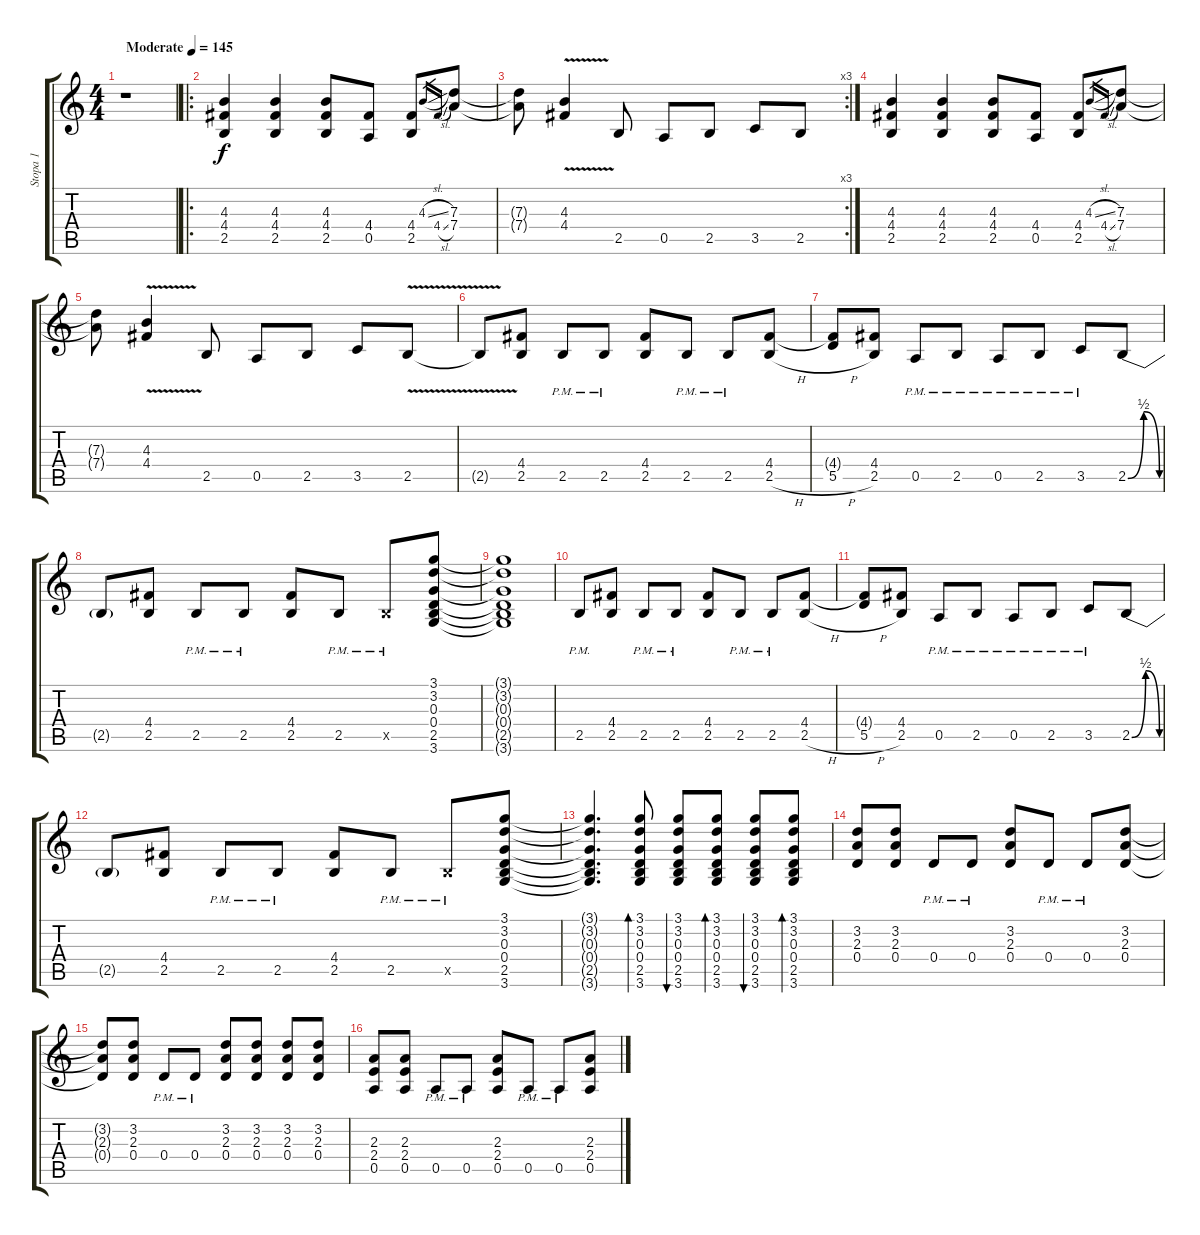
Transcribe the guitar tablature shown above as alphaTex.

\track ("Stopa 1" "Stopa 1") {instrument distortionguitar}
\staff {score tabs}
\tuning (E4 B3 G3 D3 A2 E2) {hide}
\ts (4 4)
\tempo (145 "Moderate")
\clef g2
\ks c
r.1{dy f instrument distortionguitar} |
\ro
(4.3 4.4 2.5).4 (4.3 4.4 2.5).4 (4.3 4.4 2.5).8 (4.4 0.5).8 (4.4 2.5).8 4.3{sl}.16{gr} 4.4{sl}.16{gr} (7.3 7.4).8 |
\rc 3
(7.3{t} 7.4{t}).8 (4.3{v} 4.4{v}).4 2.5.8 0.5.8 2.5.8 3.5.8 2.5.8 |
(4.3 4.4 2.5).4 (4.3 4.4 2.5).4 (4.3 4.4 2.5).8 (4.4 0.5).8 (4.4 2.5).8 4.3{sl}.16{gr} 4.4{sl}.16{gr} (7.3 7.4).8 |
(7.3{t} 7.4{t}).8 (4.3{v} 4.4{v}).4 2.5.8 0.5.8 2.5.8 3.5.8 2.5{v}.8 |
2.5{t}.8 (4.4 2.5).8 2.5{pm}.8 2.5{pm}.8 (4.4 2.5).8 2.5{pm}.8 2.5{pm}.8 (4.4 2.5{h}).8 |
(4.4{t} 5.5{h}).8 (4.4 2.5).8 0.5{pm}.8 2.5{pm}.8 0.5{pm}.8 2.5{pm}.8 3.5{pm}.8 2.5{be (bendrelease 0 0 15 2 25 2 60 0)}.8 |
2.5{t}.8 (4.4 2.5).8 2.5{pm}.8 2.5{pm}.8 (4.4 2.5).8 2.5{pm}.8 2.5{pm x}.8 (3.1 3.2 0.3 0.4 2.5 3.6).8 |
(3.1{t} 3.2{t} 0.3{t} 0.4{t} 2.5{t} 3.6{t}).1 |
2.5{pm}.8 (4.4 2.5).8 2.5{pm}.8 2.5{pm}.8 (4.4 2.5).8 2.5{pm}.8 2.5{pm}.8 (4.4 2.5{h}).8 |
(4.4{t} 5.5{h}).8 (4.4 2.5).8 0.5{pm}.8 2.5{pm}.8 0.5{pm}.8 2.5{pm}.8 3.5{pm}.8 2.5{be (bendrelease 0 0 15 2 25 2 60 0)}.8 |
2.5{t}.8 (4.4 2.5).8 2.5{pm}.8 2.5{pm}.8 (4.4 2.5).8 2.5{pm}.8 2.5{pm x}.8 (3.1 3.2 0.3 0.4 2.5 3.6).8 |
(3.1{t} 3.2{t} 0.3{t} 0.4{t} 2.5{t} 3.6{t}).4{d} (3.1 3.2 0.3 0.4 2.5 3.6).8{bd 30} (3.1 3.2 0.3 0.4 2.5 3.6).8{bu 30} (3.1 3.2 0.3 0.4 2.5 3.6).8{bd 30} (3.1 3.2 0.3 0.4 2.5 3.6).8{bu 30} (3.1 3.2 0.3 0.4 2.5 3.6).8{bd 30} |
(3.2 2.3 0.4).8 (3.2 2.3 0.4).8 0.4{pm}.8 0.4{pm}.8 (3.2 2.3 0.4).8 0.4{pm}.8 0.4{pm}.8 (3.2 2.3 0.4).8 |
(3.2{t} 2.3{t} 0.4{t}).8 (3.2 2.3 0.4).8 0.4{pm}.8 0.4{pm}.8 (3.2 2.3 0.4).8 (3.2 2.3 0.4).8 (3.2 2.3 0.4).8 (3.2 2.3 0.4).8 |
(2.3 2.4 0.5).8 (2.3 2.4 0.5).8 0.5{pm}.8 0.5{pm}.8 (2.3 2.4 0.5).8 0.5{pm}.8 0.5{pm}.8 (2.3 2.4 0.5).8
